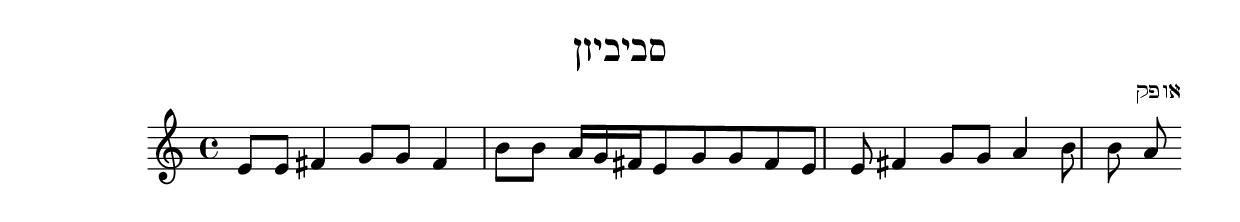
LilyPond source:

\header {
  title = "סביביון"
  composer = "אופק"
}
\score {
  \relative c' {
      e8 e fis4 g8 g fis4 b8 b a16 g fis e8 g g fis8 e e fis4 g8 g a4 b8 b a  
  }

  \layout {}
  \midi {}
}
